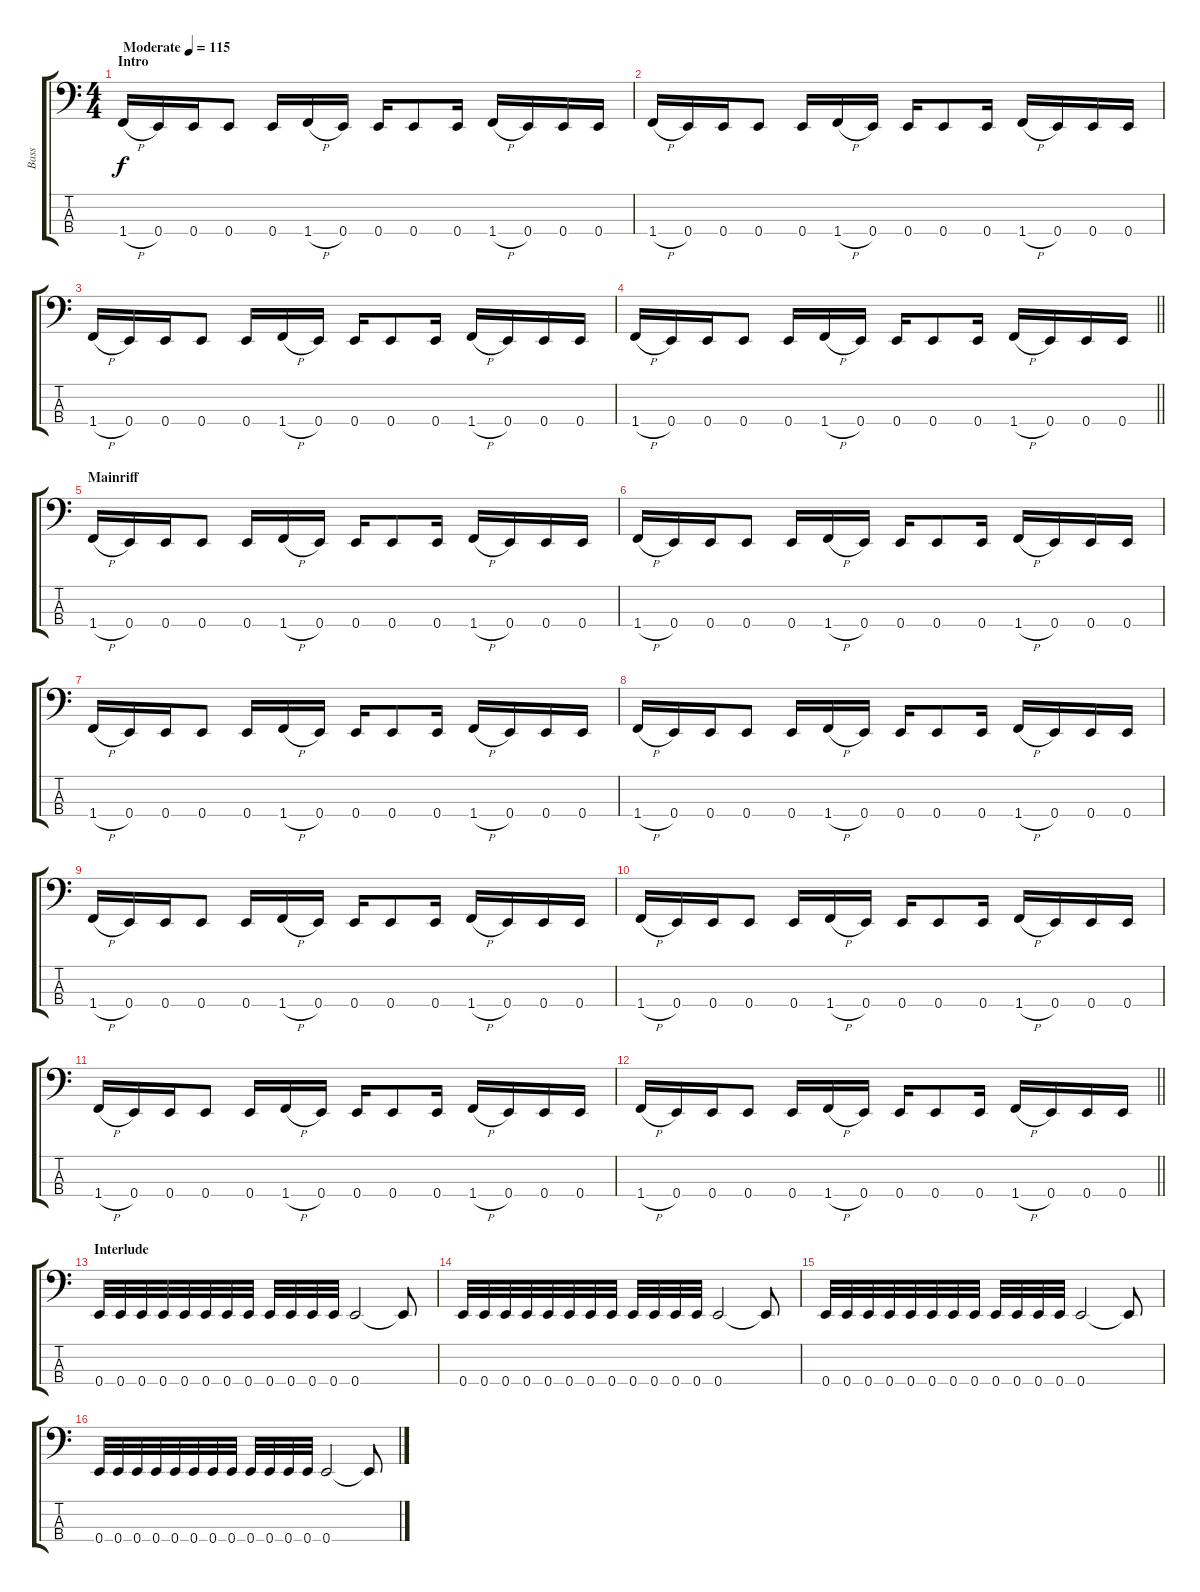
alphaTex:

\track ("Bass" "Bass") {instrument electricbassfinger}
\staff {score tabs}
\tuning (G2 D2 A1 E1) {hide}
\ts (4 4)
\section ("" "Intro")
\tempo (115 "Moderate")
\clef f4
\ks c
1.4{h}.16{dy f instrument electricbassfinger} 0.4.16 0.4.16 0.4.8 0.4.16 1.4{h}.16 0.4.16 0.4.16 0.4.8 0.4.16 1.4{h}.16 0.4.16 0.4.16 0.4.16 |
1.4{h}.16 0.4.16 0.4.16 0.4.8 0.4.16 1.4{h}.16 0.4.16 0.4.16 0.4.8 0.4.16 1.4{h}.16 0.4.16 0.4.16 0.4.16 |
1.4{h}.16 0.4.16 0.4.16 0.4.8 0.4.16 1.4{h}.16 0.4.16 0.4.16 0.4.8 0.4.16 1.4{h}.16 0.4.16 0.4.16 0.4.16 |
\barLineRight lightlight
1.4{h}.16 0.4.16 0.4.16 0.4.8 0.4.16 1.4{h}.16 0.4.16 0.4.16 0.4.8 0.4.16 1.4{h}.16 0.4.16 0.4.16 0.4.16 |
\section ("" "Mainriff")
1.4{h}.16 0.4.16 0.4.16 0.4.8 0.4.16 1.4{h}.16 0.4.16 0.4.16 0.4.8 0.4.16 1.4{h}.16 0.4.16 0.4.16 0.4.16 |
1.4{h}.16 0.4.16 0.4.16 0.4.8 0.4.16 1.4{h}.16 0.4.16 0.4.16 0.4.8 0.4.16 1.4{h}.16 0.4.16 0.4.16 0.4.16 |
1.4{h}.16 0.4.16 0.4.16 0.4.8 0.4.16 1.4{h}.16 0.4.16 0.4.16 0.4.8 0.4.16 1.4{h}.16 0.4.16 0.4.16 0.4.16 |
1.4{h}.16 0.4.16 0.4.16 0.4.8 0.4.16 1.4{h}.16 0.4.16 0.4.16 0.4.8 0.4.16 1.4{h}.16 0.4.16 0.4.16 0.4.16 |
1.4{h}.16 0.4.16 0.4.16 0.4.8 0.4.16 1.4{h}.16 0.4.16 0.4.16 0.4.8 0.4.16 1.4{h}.16 0.4.16 0.4.16 0.4.16 |
1.4{h}.16 0.4.16 0.4.16 0.4.8 0.4.16 1.4{h}.16 0.4.16 0.4.16 0.4.8 0.4.16 1.4{h}.16 0.4.16 0.4.16 0.4.16 |
1.4{h}.16 0.4.16 0.4.16 0.4.8 0.4.16 1.4{h}.16 0.4.16 0.4.16 0.4.8 0.4.16 1.4{h}.16 0.4.16 0.4.16 0.4.16 |
\barLineRight lightlight
1.4{h}.16 0.4.16 0.4.16 0.4.8 0.4.16 1.4{h}.16 0.4.16 0.4.16 0.4.8 0.4.16 1.4{h}.16 0.4.16 0.4.16 0.4.16 |
\section ("" "Interlude")
0.4.32 0.4.32 0.4.32 0.4.32 0.4.32 0.4.32 0.4.32 0.4.32 0.4.32 0.4.32 0.4.32 0.4.32 0.4.2 0.4{t}.8 |
0.4.32 0.4.32 0.4.32 0.4.32 0.4.32 0.4.32 0.4.32 0.4.32 0.4.32 0.4.32 0.4.32 0.4.32 0.4.2 0.4{t}.8 |
0.4.32 0.4.32 0.4.32 0.4.32 0.4.32 0.4.32 0.4.32 0.4.32 0.4.32 0.4.32 0.4.32 0.4.32 0.4.2 0.4{t}.8 |
0.4.32 0.4.32 0.4.32 0.4.32 0.4.32 0.4.32 0.4.32 0.4.32 0.4.32 0.4.32 0.4.32 0.4.32 0.4.2 0.4{t}.8
